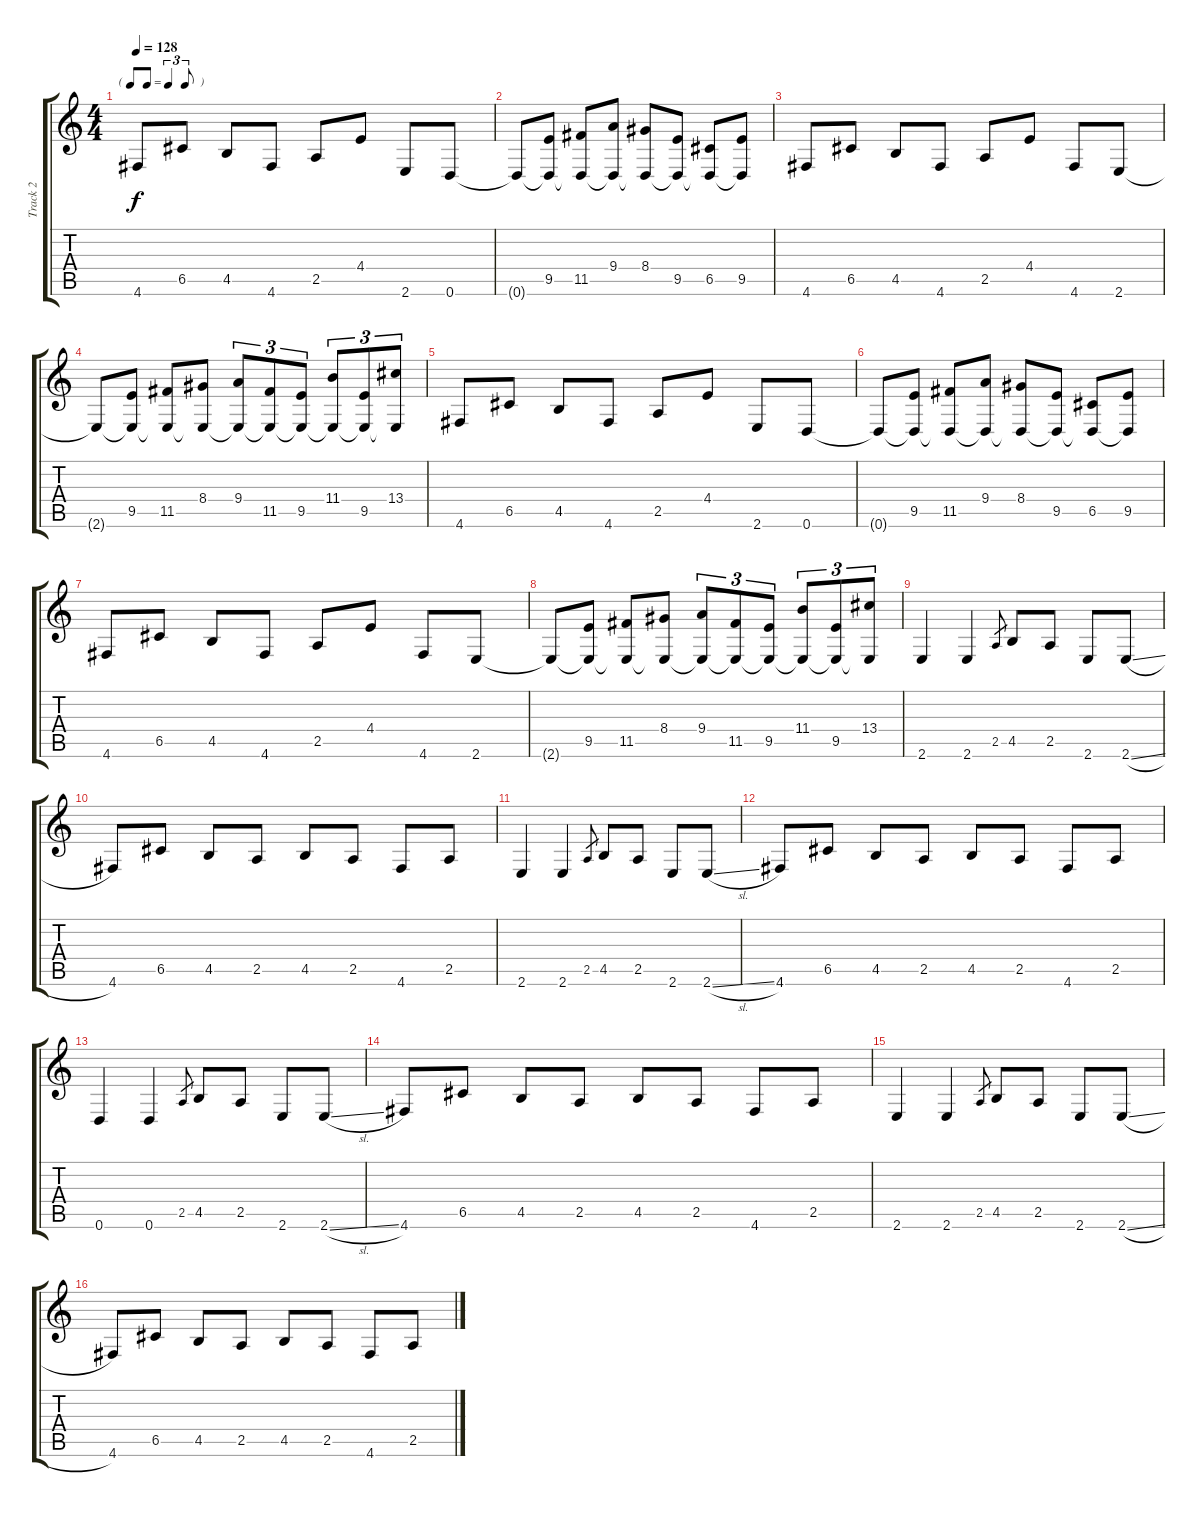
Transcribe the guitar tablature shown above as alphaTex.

\track ("Track 2" "Track 2") {instrument distortionguitar}
\staff {score tabs}
\tuning (D4 A3 F3 C3 G2 D2) {hide}
\ts (4 4)
\tf triplet8th
\tempo 128
\clef g2
\ks c
4.6.8{dy f} 6.5.8 4.5.8 4.6.8 2.5.8 4.4.8 2.6.8 0.6.8 |
0.6{t}.8 (9.5 0.6{t}).8 (11.5 0.6{t}).8 (9.4 0.6{t}).8 (8.4 0.6{t}).8 (9.5 0.6{t}).8 (6.5 0.6{t}).8 (9.5 0.6{t}).8 |
4.6.8 6.5.8 4.5.8 4.6.8 2.5.8 4.4.8 4.6.8 2.6.8 |
2.6{t}.8 (9.5 2.6{t}).8 (11.5 2.6{t}).8 (8.4 2.6{t}).8 (9.4 2.6{t}).8{tu (3 2)} (11.5 2.6{t}).8{tu (3 2)} (9.5 2.6{t}).8{tu (3 2)} (11.4 2.6{t}).8{tu (3 2)} (9.5 2.6{t}).8{tu (3 2)} (13.4 2.6{t}).8{tu (3 2)} |
4.6.8 6.5.8 4.5.8 4.6.8 2.5.8 4.4.8 2.6.8 0.6.8 |
0.6{t}.8 (9.5 0.6{t}).8 (11.5 0.6{t}).8 (9.4 0.6{t}).8 (8.4 0.6{t}).8 (9.5 0.6{t}).8 (6.5 0.6{t}).8 (9.5 0.6{t}).8 |
4.6.8 6.5.8 4.5.8 4.6.8 2.5.8 4.4.8 4.6.8 2.6.8 |
2.6{t}.8 (9.5 2.6{t}).8 (11.5 2.6{t}).8 (8.4 2.6{t}).8 (9.4 2.6{t}).8{tu (3 2)} (11.5 2.6{t}).8{tu (3 2)} (9.5 2.6{t}).8{tu (3 2)} (11.4 2.6{t}).8{tu (3 2)} (9.5 2.6{t}).8{tu (3 2)} (13.4 2.6{t}).8{tu (3 2)} |
2.6.4 2.6.4 2.5.8{gr} 4.5.8 2.5.8 2.6.8 2.6{sl}.8 |
4.6.8 6.5.8 4.5.8 2.5.8 4.5.8 2.5.8 4.6.8 2.5.8 |
2.6.4 2.6.4 2.5.8{gr} 4.5.8 2.5.8 2.6.8 2.6{sl}.8 |
4.6.8 6.5.8 4.5.8 2.5.8 4.5.8 2.5.8 4.6.8 2.5.8 |
0.6.4 0.6.4 2.5.8{gr} 4.5.8 2.5.8 2.6.8 2.6{sl}.8 |
4.6.8 6.5.8 4.5.8 2.5.8 4.5.8 2.5.8 4.6.8 2.5.8 |
2.6.4 2.6.4 2.5.8{gr} 4.5.8 2.5.8 2.6.8 2.6{sl}.8 |
4.6.8 6.5.8 4.5.8 2.5.8 4.5.8 2.5.8 4.6.8 2.5.8
